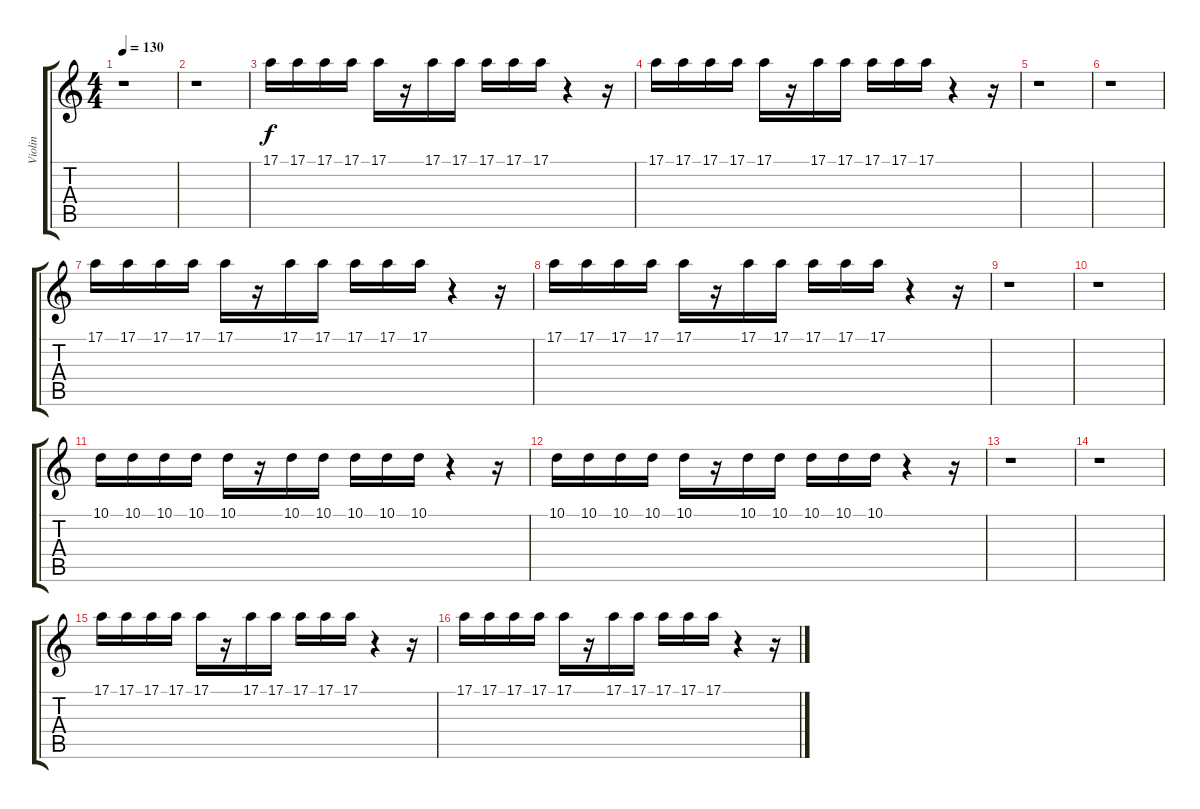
\track ("Violin" "Violin") {instrument violin}
\staff {score tabs}
\tuning (E4 B3 G3 D3 A2 E2) {hide}
\ts (4 4)
\tempo 130
\clef g2
\ks c
r.1{dy f} |
r.1 |
17.1.16 17.1.16 17.1.16 17.1.16 17.1.16 r.16 17.1.16 17.1.16 17.1.16 17.1.16 17.1.16 r.4 r.16 |
17.1.16 17.1.16 17.1.16 17.1.16 17.1.16 r.16 17.1.16 17.1.16 17.1.16 17.1.16 17.1.16 r.4 r.16 |
r.1 |
r.1 |
17.1.16 17.1.16 17.1.16 17.1.16 17.1.16 r.16 17.1.16 17.1.16 17.1.16 17.1.16 17.1.16 r.4 r.16 |
17.1.16 17.1.16 17.1.16 17.1.16 17.1.16 r.16 17.1.16 17.1.16 17.1.16 17.1.16 17.1.16 r.4 r.16 |
r.1 |
r.1 |
10.1.16 10.1.16 10.1.16 10.1.16 10.1.16 r.16 10.1.16 10.1.16 10.1.16 10.1.16 10.1.16 r.4 r.16 |
10.1.16 10.1.16 10.1.16 10.1.16 10.1.16 r.16 10.1.16 10.1.16 10.1.16 10.1.16 10.1.16 r.4 r.16 |
r.1 |
r.1 |
17.1.16 17.1.16 17.1.16 17.1.16 17.1.16 r.16 17.1.16 17.1.16 17.1.16 17.1.16 17.1.16 r.4 r.16 |
17.1.16 17.1.16 17.1.16 17.1.16 17.1.16 r.16 17.1.16 17.1.16 17.1.16 17.1.16 17.1.16 r.4 r.16
